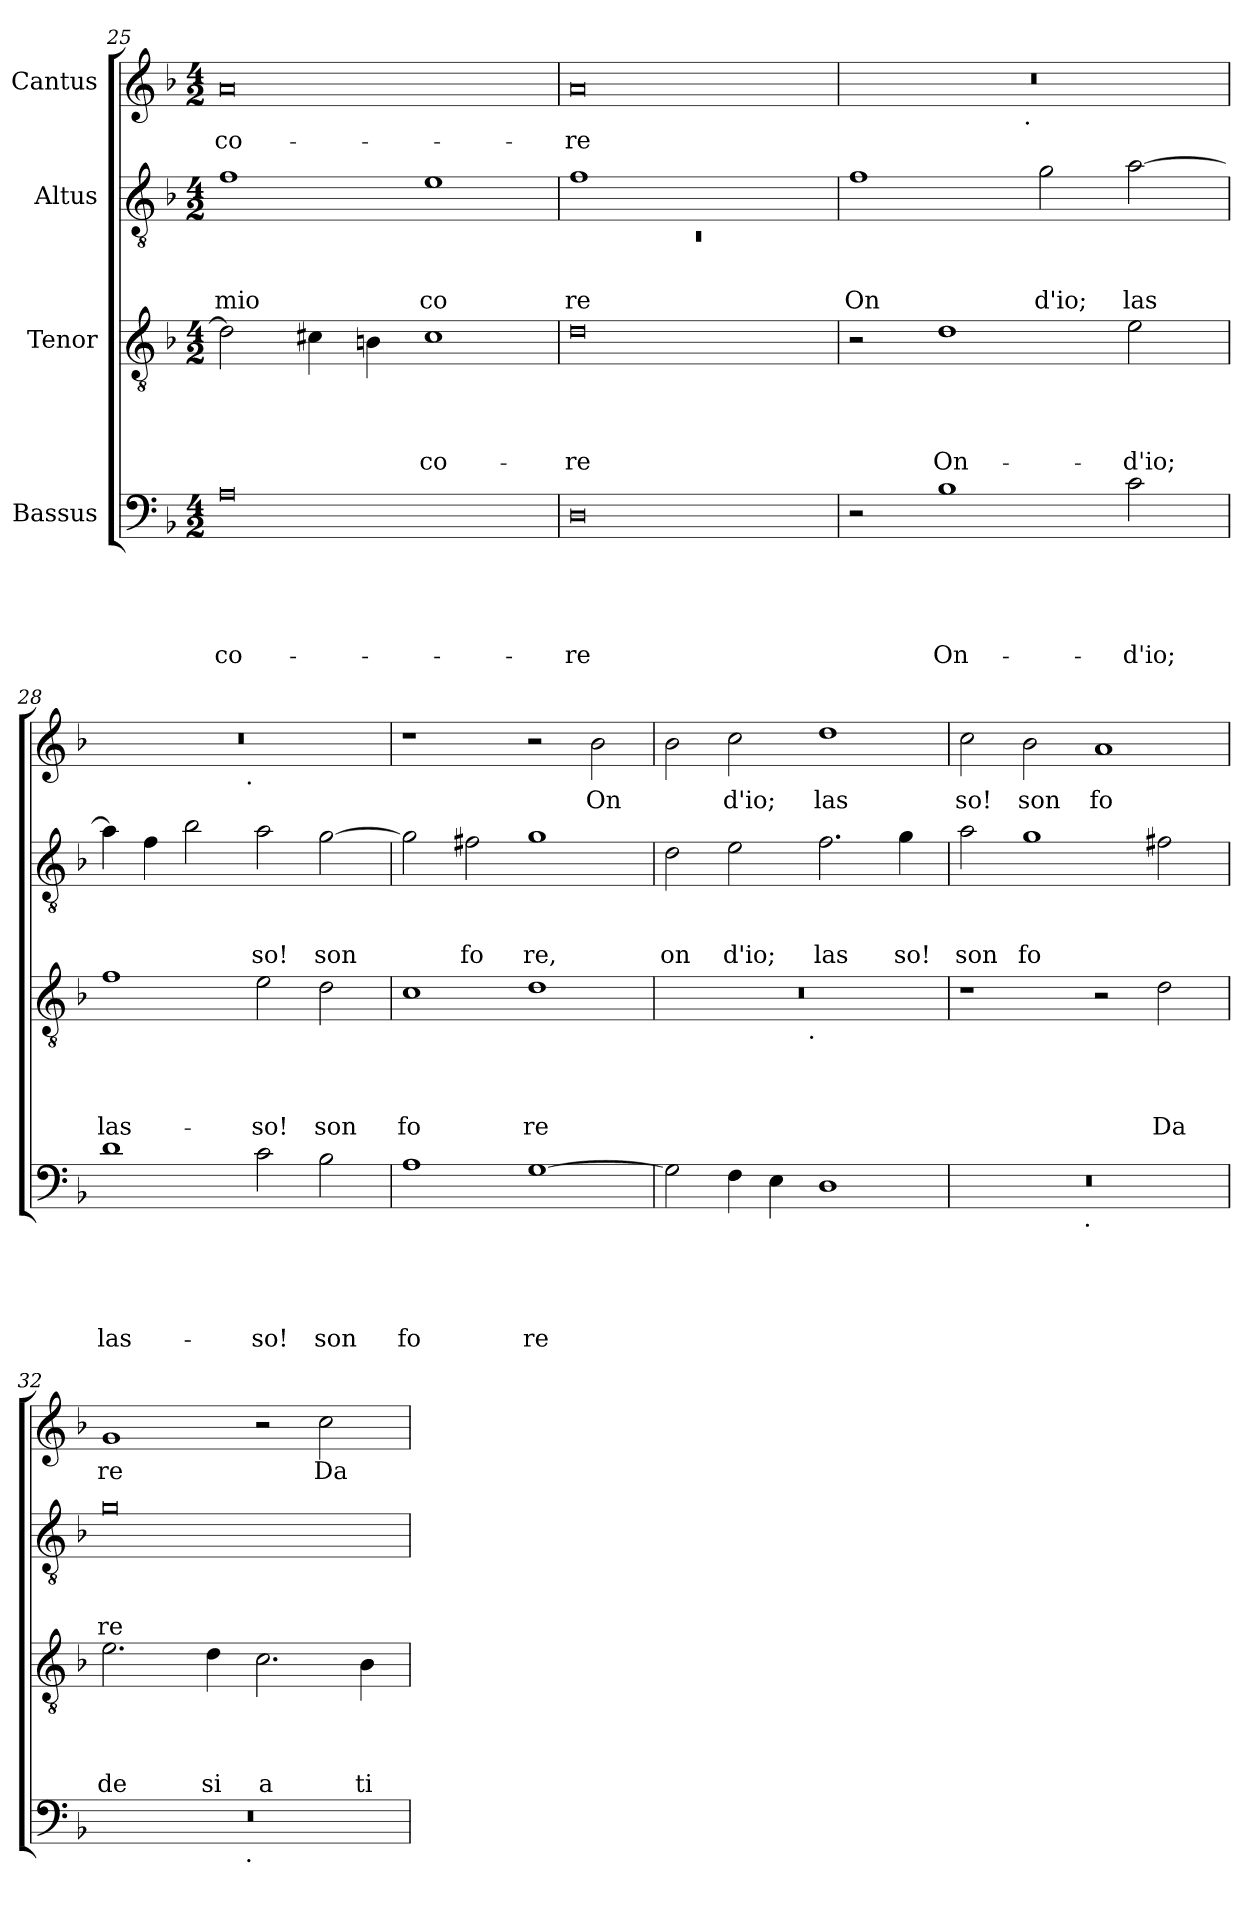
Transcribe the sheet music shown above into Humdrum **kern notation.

**kern	**text	**text	**text	**text	**text	**kern	**text	**text	**text	**text	**kern	**text	**text	**text	**kern	**text
*part4	*part4	*part4	*part4	*part4	*part4	*part3	*part3	*part3	*part3	*part3	*part2	*part2	*part2	*part2	*part1	*part1
*staff4	*staff4	*staff4	*staff4	*staff4	*staff4	*staff3	*staff3	*staff3	*staff3	*staff3	*staff2	*staff2	*staff2	*staff2	*staff1	*staff1
*I"Bassus	*	*	*	*	*	*I"Tenor	*	*	*	*	*I"Altus	*	*	*	*I"Cantus	*
*clefF4	*	*	*	*	*	*clefGv2	*	*	*	*	*clefGv2	*	*	*	*clefG2	*
*k[b-]	*	*	*	*	*	*k[b-]	*	*	*	*	*k[b-]	*	*	*	*k[b-]	*
*F:	*	*	*	*	*	*F:	*	*	*	*	*F:	*	*	*	*F:	*
*M4/2	*	*	*	*	*	*M4/2	*	*	*	*	*M4/2	*	*	*	*M4/2	*
=25	=25	=25	=25	=25	=25	=25	=25	=25	=25	=25	=25	=25	=25	=25	=25	=25
!	!	!	!	!	!LO:LY:b	!	!	!	!	!	!	!	!	!LO:LY:b	!	!LO:LY:b
0A	.	.	.	.	co-	2d\]	.	.	.	.	1f	.	.	mio	0a	co-
.	.	.	.	.	.	4c#\	.	.	.	.	.	.	.	.	.	.
.	.	.	.	.	.	4B\	.	.	.	.	.	.	.	.	.	.
!	!	!	!	!	!	!	!	!	!	!LO:LY:b	!	!	!	!LO:LY:b	!	!
.	.	.	.	.	.	1c#	.	.	.	co-	1e	.	.	co	.	.
=26	=26	=26	=26	=26	=26	=26	=26	=26	=26	=26	=26	=26	=26	=26	=26	=26
*	*	*	*	*	*	*	*	*	*	*	*^	*	*	*	*	*
!	!	!	!	!	!LO:LY:b	!	!	!	!	!LO:LY:b	!	!LO:N:vis=1	!	!	!LO:LY:b	!	!LO:LY:b
0D	.	.	.	.	-re	0d	.	.	.	-re	1f	0rC	.	.	re	0a	-re
.	.	.	.	.	.	.	.	.	.	.	1ryy	.	.	.	.	.	.
*	*	*	*	*	*	*	*	*	*	*	*v	*v	*	*	*	*	*
=27	=27	=27	=27	=27	=27	=27	=27	=27	=27	=27	=27	=27	=27	=27	=27	=27
!	!	!	!	!	!	!	!	!	!	!	!	!	!	!LO:LY:b	!	!
*	*	*	*	*	*	*	*	*	*	*	*	*	*	*	*^	*
2r	.	.	.	.	.	2r	.	.	.	.	1f	.	.	On	0r	2ryy	.
!	!	!	!	!	!LO:LY:b	!	!	!	!	!LO:LY:b	!	!	!	!	!	!	!
1B-	.	.	.	.	On-	1d	.	.	.	On-	.	.	.	.	.	4...ryy	.
!	!	!	!	!	!	!	!	!	!	!	!	!	!	!	!	!LO:TX:b:t=.	!
.	.	.	.	.	.	.	.	.	.	.	.	.	.	.	.	1ryy	.
!	!	!	!	!	!	!	!	!	!	!	!	!	!	!LO:LY:b	!	!	!
.	.	.	.	.	.	.	.	.	.	.	2g\	.	.	d'io;	.	.	.
!	!	!	!	!	!LO:LY:b	!	!	!	!	!LO:LY:b	!	!	!	!LO:LY:b	!	!	!
2c\	.	.	.	.	-d'io;	2e\	.	.	.	-d'io;	[>2a\	.	.	las	.	.	.
.	.	.	.	.	.	.	.	.	.	.	.	.	.	.	.	32ryy	.
=28	=28	=28	=28	=28	=28	=28	=28	=28	=28	=28	=28	=28	=28	=28	=28	=28	=28
!	!	!	!	!	!LO:LY:b	!	!	!	!	!LO:LY:b	!	!	!	!	!	!	!
1d	.	.	.	.	las-	1f	.	.	.	las-	4a\]	.	.	.	0r	2ryy	.
.	.	.	.	.	.	.	.	.	.	.	4f\	.	.	.	.	.	.
.	.	.	.	.	.	.	.	.	.	.	2b-\	.	.	.	.	4...ryy	.
!	!	!	!	!	!	!	!	!	!	!	!	!	!	!	!	!LO:TX:b:t=.	!
.	.	.	.	.	.	.	.	.	.	.	.	.	.	.	.	1ryy	.
!	!	!	!	!	!LO:LY:b	!	!	!	!	!LO:LY:b	!	!	!	!LO:LY:b	!	!	!
2c\	.	.	.	.	-so!	2e\	.	.	.	-so!	2a\	.	.	so!	.	.	.
!	!	!	!	!	!LO:LY:b	!	!	!	!	!LO:LY:b	!	!	!	!LO:LY:b	!	!	!
2B-\	.	.	.	.	son	2d\	.	.	.	son	[<2g\	.	.	son	.	.	.
.	.	.	.	.	.	.	.	.	.	.	.	.	.	.	.	32ryy	.
!!LO:LB:g=z
=29	=29	=29	=29	=29	=29	=29	=29	=29	=29	=29	=29	=29	=29	=29	=29	=29	=29
!	!	!	!	!	!LO:LY:b	!	!	!	!	!LO:LY:b	!	!	!	!	!	!	!
*	*	*	*	*	*	*	*	*	*	*	*	*	*	*	*v	*v	*
1A	.	.	.	.	fo	1c	.	.	.	fo	2g\]	.	.	.	1r	.
!	!	!	!	!	!	!	!	!	!	!	!	!	!	!LO:LY:b	!	!
.	.	.	.	.	.	.	.	.	.	.	2f#\	.	.	fo	.	.
!	!	!	!	!	!LO:LY:b	!	!	!	!	!LO:LY:b	!	!	!	!LO:LY:b	!	!
[>1G	.	.	.	.	re	1d	.	.	.	re	1g	.	.	re,	2r	.
!	!	!	!	!	!	!	!	!	!	!	!	!	!	!	!	!LO:LY:b
.	.	.	.	.	.	.	.	.	.	.	.	.	.	.	2b-\	On
=30	=30	=30	=30	=30	=30	=30	=30	=30	=30	=30	=30	=30	=30	=30	=30	=30
!	!	!	!	!	!	!	!	!	!	!	!	!	!	!LO:LY:b	!	!
*	*	*	*	*	*	*^	*	*	*	*	*	*	*	*	*	*
2G\]	.	.	.	.	.	0r	2ryy	.	.	.	.	2d\	.	.	on	2b-\	.
!	!	!	!	!	!	!	!	!	!	!	!	!	!	!	!LO:LY:b	!	!LO:LY:b
4F\	.	.	.	.	.	.	4...ryy	.	.	.	.	2e\	.	.	d'io;	2cc\	d'io;
4E\	.	.	.	.	.	.	.	.	.	.	.	.	.	.	.	.	.
!	!	!	!	!	!	!	!LO:TX:b:t=.	!	!	!	!	!	!	!	!	!	!
.	.	.	.	.	.	.	1ryy	.	.	.	.	.	.	.	.	.	.
!	!	!	!	!	!	!	!	!	!	!	!	!	!	!	!LO:LY:b	!	!LO:LY:b
1D	.	.	.	.	.	.	.	.	.	.	.	2.f\	.	.	las	1dd	las
!	!	!	!	!	!	!	!	!	!	!	!	!	!	!	!LO:LY:b	!	!
.	.	.	.	.	.	.	.	.	.	.	.	4g\	.	.	so!	.	.
.	.	.	.	.	.	.	32ryy	.	.	.	.	.	.	.	.	.	.
=31	=31	=31	=31	=31	=31	=31	=31	=31	=31	=31	=31	=31	=31	=31	=31	=31	=31
!	!	!	!	!	!	!	!	!	!	!	!	!	!	!	!LO:LY:b	!	!LO:LY:b
*^	*	*	*	*	*	*v	*v	*	*	*	*	*	*	*	*	*	*
0r	2ryy	.	.	.	.	.	1r	.	.	.	.	2a\	.	.	son	2cc\	so!
!	!	!	!	!	!	!	!	!	!	!	!	!	!	!	!LO:LY:b	!	!LO:LY:b
.	4...ryy	.	.	.	.	.	.	.	.	.	.	1g	.	.	fo	2b-\	son
!	!LO:TX:b:t=.	!	!	!	!	!	!	!	!	!	!	!	!	!	!	!	!
.	1ryy	.	.	.	.	.	.	.	.	.	.	.	.	.	.	.	.
!	!	!	!	!	!	!	!	!	!	!	!	!	!	!	!	!	!LO:LY:b
.	.	.	.	.	.	.	2r	.	.	.	.	.	.	.	.	1a	fo
!	!	!	!	!	!	!	!	!	!	!	!LO:LY:b	!	!	!	!	!	!
.	.	.	.	.	.	.	2d\	.	.	.	Da	2f#\	.	.	.	.	.
.	32ryy	.	.	.	.	.	.	.	.	.	.	.	.	.	.	.	.
=32	=32	=32	=32	=32	=32	=32	=32	=32	=32	=32	=32	=32	=32	=32	=32	=32	=32
!	!	!	!	!	!	!	!	!	!	!	!LO:LY:b	!	!	!	!LO:LY:b	!	!LO:LY:b
0r	2ryy	.	.	.	.	.	2.e\	.	.	.	de	0g	.	.	re	1g	re
.	4...ryy	.	.	.	.	.	.	.	.	.	.	.	.	.	.	.	.
!	!	!	!	!	!	!	!	!	!	!	!LO:LY:b	!	!	!	!	!	!
.	.	.	.	.	.	.	4d\	.	.	.	si	.	.	.	.	.	.
!	!LO:TX:b:t=.	!	!	!	!	!	!	!	!	!	!	!	!	!	!	!	!
.	1ryy	.	.	.	.	.	.	.	.	.	.	.	.	.	.	.	.
!	!	!	!	!	!	!	!	!	!	!	!LO:LY:b	!	!	!	!	!	!
.	.	.	.	.	.	.	2.c\	.	.	.	a	.	.	.	.	2r	.
!	!	!	!	!	!	!	!	!	!	!	!	!	!	!	!	!	!LO:LY:b
.	.	.	.	.	.	.	.	.	.	.	.	.	.	.	.	2cc\	Da
!	!	!	!	!	!	!	!	!	!	!	!LO:LY:b	!	!	!	!	!	!
.	.	.	.	.	.	.	4B-\	.	.	.	ti	.	.	.	.	.	.
.	32ryy	.	.	.	.	.	.	.	.	.	.	.	.	.	.	.	.
*v	*v	*	*	*	*	*	*	*	*	*	*	*	*	*	*	*	*
=	=	=	=	=	=	=	=	=	=	=	=	=	=	=	=	=
*-	*-	*-	*-	*-	*-	*-	*-	*-	*-	*-	*-	*-	*-	*-	*-	*-
